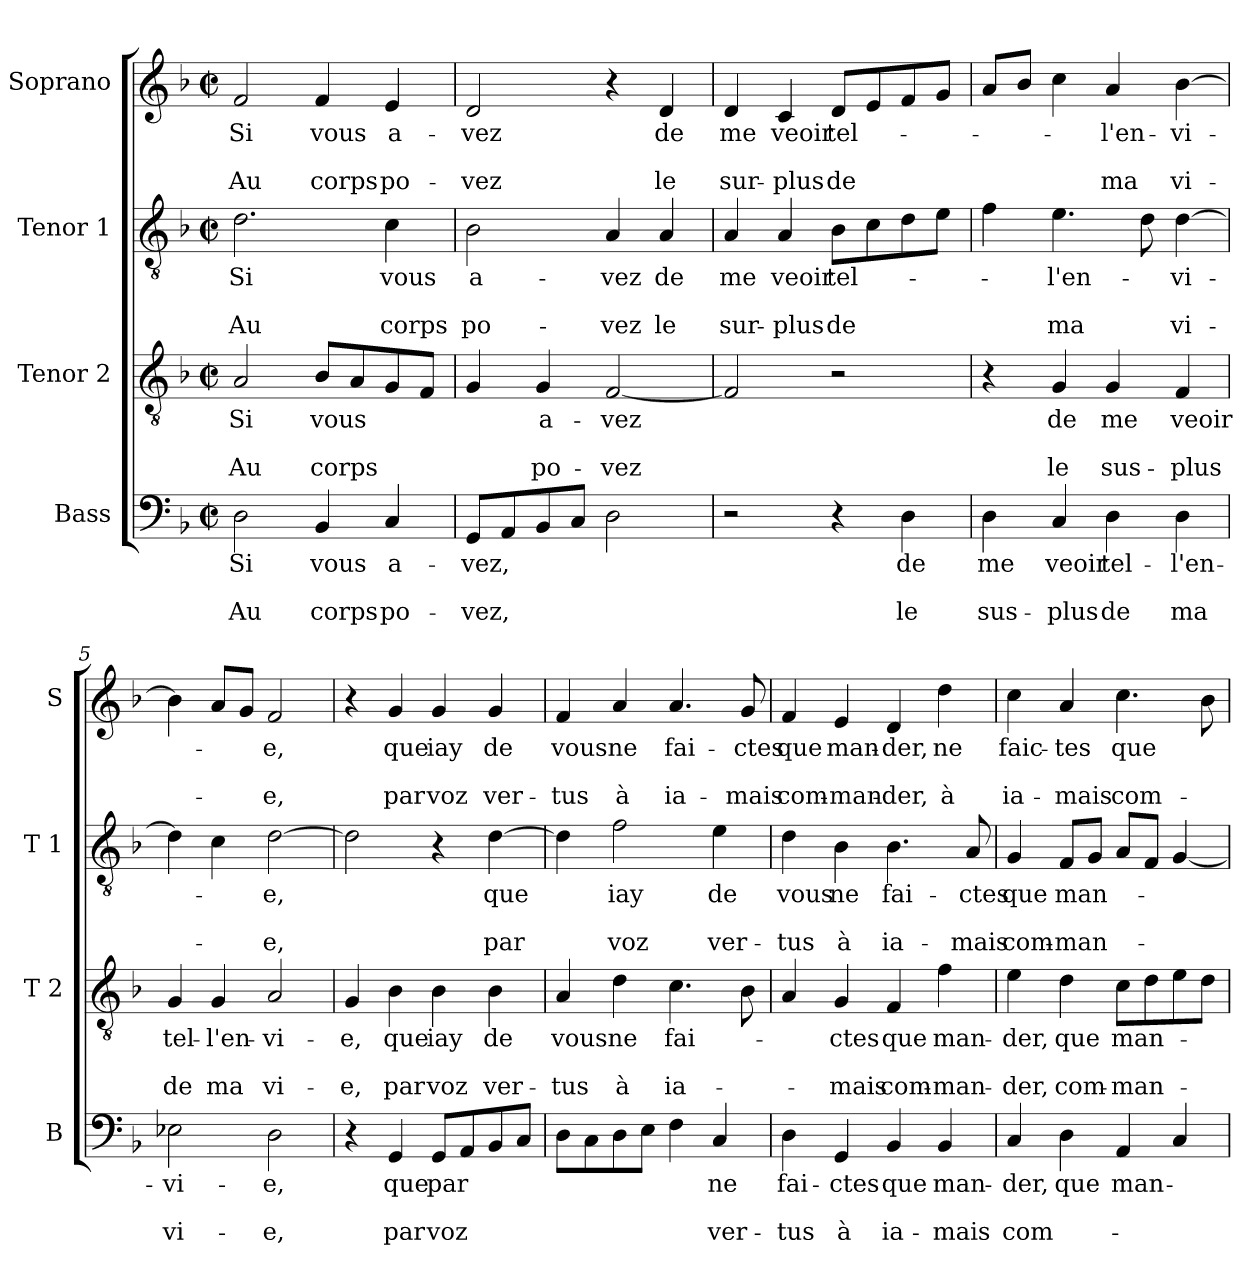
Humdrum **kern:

**kern	**text	**text	**text	**kern	**text	**text	**text	**kern	**text	**text	**text	**kern	**text	**text	**text
*part4	*part4	*part4	*part4	*part3	*part3	*part3	*part3	*part2	*part2	*part2	*part2	*part1	*part1	*part1	*part1
*staff4	*staff4	*staff4	*staff4	*staff3	*staff3	*staff3	*staff3	*staff2	*staff2	*staff2	*staff2	*staff1	*staff1	*staff1	*staff1
*I"Bass	*	*	*	*I"Tenor 2	*	*	*	*I"Tenor 1	*	*	*	*I"Soprano	*	*	*
*I'B	*	*	*	*I'T 2	*	*	*	*I'T 1	*	*	*	*I'S	*	*	*
*clefF4	*	*	*	*clefGv2	*	*	*	*clefGv2	*	*	*	*clefG2	*	*	*
*k[b-]	*	*	*	*k[b-]	*	*	*	*k[b-]	*	*	*	*k[b-]	*	*	*
*F:	*	*	*	*F:	*	*	*	*F:	*	*	*	*F:	*	*	*
*M2/2	*	*	*	*M2/2	*	*	*	*M2/2	*	*	*	*M2/2	*	*	*
*met(c|)	*	*	*	*met(c|)	*	*	*	*met(c|)	*	*	*	*met(c|)	*	*	*
=1	=1	=1	=1	=1	=1	=1	=1	=1	=1	=1	=1	=1	=1	=1	=1
!	!LO:LY:b	!	!LO:LY:b	!	!LO:LY:b	!	!LO:LY:b	!	!LO:LY:b	!	!LO:LY:b	!	!LO:LY:b	!	!LO:LY:b
2D\	Si	.	Au	2A/	Si	.	Au	2.d\	Si	.	Au	2f/	Si	.	Au
!	!LO:LY:b	!	!LO:LY:b	!	!LO:LY:b	!	!LO:LY:b	!	!	!	!	!	!LO:LY:b	!	!LO:LY:b
4BB-/	vous	.	corps	8B-/L	vous	.	corps	.	.	.	.	4f/	vous	.	corps
.	.	.	.	8A/	.	.	.	.	.	.	.	.	.	.	.
!	!LO:LY:b	!	!LO:LY:b	!	!	!	!	!	!LO:LY:b	!	!LO:LY:b	!	!LO:LY:b	!	!LO:LY:b
4C/	a-	.	po-	8G/	.	.	.	4c\	vous	.	corps	4e/	a-	.	po-
.	.	.	.	8F/J	.	.	.	.	.	.	.	.	.	.	.
=2	=2	=2	=2	=2	=2	=2	=2	=2	=2	=2	=2	=2	=2	=2	=2
!	!LO:LY:b	!	!LO:LY:b	!	!	!	!	!	!LO:LY:b	!	!LO:LY:b	!	!LO:LY:b	!	!LO:LY:b
8GG/L	-vez,	.	-vez,	4G/	.	.	.	2B-\	a-	.	po-	2d/	-vez	.	-vez
8AA/	.	.	.	.	.	.	.	.	.	.	.	.	.	.	.
!	!	!	!	!	!LO:LY:b	!	!LO:LY:b	!	!	!	!	!	!	!	!
8BB-/	.	.	.	4G/	a-	.	po-	.	.	.	.	.	.	.	.
8C/J	.	.	.	.	.	.	.	.	.	.	.	.	.	.	.
!	!	!	!	!	!LO:LY:b	!	!LO:LY:b	!	!LO:LY:b	!	!LO:LY:b	!	!	!	!
2D\	.	.	.	[2F/	-vez	.	-vez	4A/	-vez	.	-vez	4r	.	.	.
!	!	!	!	!	!	!	!	!	!LO:LY:b	!	!LO:LY:b	!	!LO:LY:b	!	!LO:LY:b
.	.	.	.	.	.	.	.	4A/	de	.	le	4d/	de	.	le
=3	=3	=3	=3	=3	=3	=3	=3	=3	=3	=3	=3	=3	=3	=3	=3
!	!	!	!	!	!	!	!	!	!LO:LY:b	!	!LO:LY:b	!	!LO:LY:b	!	!LO:LY:b
2r	.	.	.	2F/]	.	.	.	4A/	me	.	sur-	4d/	me	.	sur-
!	!	!	!	!	!	!	!	!	!LO:LY:b	!	!LO:LY:b	!	!LO:LY:b	!	!LO:LY:b
.	.	.	.	.	.	.	.	4A/	veoir	.	-plus	4c/	veoir	.	-plus
!	!	!	!	!	!	!	!	!	!LO:LY:b	!	!LO:LY:b	!	!LO:LY:b	!	!LO:LY:b
4r	.	.	.	2r	.	.	.	8B-\L	tel-	.	de	8d/L	tel-	.	de
.	.	.	.	.	.	.	.	8c\	.	.	.	8e/	.	.	.
!	!LO:LY:b	!	!LO:LY:b	!	!	!	!	!	!	!	!	!	!	!	!
4D\	de	.	le	.	.	.	.	8d\	.	.	.	8f/	.	.	.
.	.	.	.	.	.	.	.	8e\J	.	.	.	8g/J	.	.	.
=4	=4	=4	=4	=4	=4	=4	=4	=4	=4	=4	=4	=4	=4	=4	=4
!	!LO:LY:b	!	!LO:LY:b	!	!	!	!	!	!	!	!	!	!	!	!
4D\	me	.	sus-	4r	.	.	.	4f\	.	.	.	8a/L	.	.	.
.	.	.	.	.	.	.	.	.	.	.	.	8b-/J	.	.	.
!	!LO:LY:b	!	!LO:LY:b	!	!LO:LY:b	!	!LO:LY:b	!	!LO:LY:b	!	!LO:LY:b	!	!	!	!
4C/	veoir	.	-plus	4G/	de	.	le	4.e\	-l'en-	.	ma	4cc\	.	.	.
!	!LO:LY:b	!	!LO:LY:b	!	!LO:LY:b	!	!LO:LY:b	!	!	!	!	!	!LO:LY:b	!	!LO:LY:b
4D\	tel-	.	de	4G/	me	.	sus-	.	.	.	.	4a/	-l'en-	.	ma
.	.	.	.	.	.	.	.	8d\	.	.	.	.	.	.	.
!	!LO:LY:b	!	!LO:LY:b	!	!LO:LY:b	!	!LO:LY:b	!	!LO:LY:b	!	!LO:LY:b	!	!LO:LY:b	!	!LO:LY:b
4D\	-l'en-	.	ma	4F/	veoir	.	-plus	[4d\	-vi-	.	vi-	[4b-\	-vi-	.	vi-
=5	=5	=5	=5	=5	=5	=5	=5	=5	=5	=5	=5	=5	=5	=5	=5
!	!LO:LY:b	!	!LO:LY:b	!	!LO:LY:b	!	!LO:LY:b	!	!	!	!	!	!	!	!
2E-X\	-vi-	.	vi-	4G/	tel-	.	de	4d\]	.	.	.	4b-\]	.	.	.
!	!	!	!	!	!LO:LY:b	!	!LO:LY:b	!	!	!	!	!	!	!	!
.	.	.	.	4G/	-l'en-	.	ma	4c\	.	.	.	8a/L	.	.	.
.	.	.	.	.	.	.	.	.	.	.	.	8g/J	.	.	.
!	!LO:LY:b	!	!LO:LY:b	!	!LO:LY:b	!	!LO:LY:b	!	!LO:LY:b	!	!LO:LY:b	!	!LO:LY:b	!	!LO:LY:b
2D\	-e,	.	-e,	2A/	-vi-	.	vi-	[2d\	-e,	.	-e,	2f/	-e,	.	-e,
!!LO:LB:g=z
=6	=6	=6	=6	=6	=6	=6	=6	=6	=6	=6	=6	=6	=6	=6	=6
!	!	!	!	!	!LO:LY:b	!	!LO:LY:b	!	!	!	!	!	!	!	!
4r	.	.	.	4G/	-e,	.	-e,	2d\]	.	.	.	4r	.	.	.
!	!LO:LY:b	!	!LO:LY:b	!	!LO:LY:b	!	!LO:LY:b	!	!	!	!	!	!LO:LY:b	!	!LO:LY:b
4GG/	que	.	par	4B-\	que	.	par	.	.	.	.	4g/	que	.	par
!	!LO:LY:b	!	!LO:LY:b	!	!LO:LY:b	!	!LO:LY:b	!	!	!	!	!	!LO:LY:b	!	!LO:LY:b
8GG/L	par	.	voz	4B-\	iay	.	voz	4r	.	.	.	4g/	iay	.	voz
8AA/	.	.	.	.	.	.	.	.	.	.	.	.	.	.	.
!	!	!	!	!	!LO:LY:b	!	!LO:LY:b	!	!LO:LY:b	!	!LO:LY:b	!	!LO:LY:b	!	!LO:LY:b
8BB-/	.	.	.	4B-\	de	.	ver-	[4d\	que	.	par	4g/	de	.	ver-
8C/J	.	.	.	.	.	.	.	.	.	.	.	.	.	.	.
=7	=7	=7	=7	=7	=7	=7	=7	=7	=7	=7	=7	=7	=7	=7	=7
!	!	!	!	!	!LO:LY:b	!	!LO:LY:b	!	!	!	!	!	!LO:LY:b	!	!LO:LY:b
8D\L	.	.	.	4A/	vous	.	-tus	4d\]	.	.	.	4f/	vous	.	-tus
8C\	.	.	.	.	.	.	.	.	.	.	.	.	.	.	.
!	!	!	!	!	!LO:LY:b	!	!LO:LY:b	!	!LO:LY:b	!	!LO:LY:b	!	!LO:LY:b	!	!LO:LY:b
8D\	.	.	.	4d\	ne	.	à	2f\	iay	.	voz	4a/	ne	.	à
8E\J	.	.	.	.	.	.	.	.	.	.	.	.	.	.	.
!	!	!	!	!	!LO:LY:b	!	!LO:LY:b	!	!	!	!	!	!LO:LY:b	!	!LO:LY:b
4F\	.	.	.	4.c\	fai-	.	ia-	.	.	.	.	4.a/	fai-	.	ia-
!	!LO:LY:b	!	!LO:LY:b	!	!	!	!	!	!LO:LY:b	!	!LO:LY:b	!	!	!	!
4C/	ne	.	ver-	.	.	.	.	4e\	de	.	ver-	.	.	.	.
!	!	!	!	!	!	!	!	!	!	!	!	!	!LO:LY:b	!	!LO:LY:b
.	.	.	.	8B-\	.	.	.	.	.	.	.	8g/	-ctes	.	-mais
=8	=8	=8	=8	=8	=8	=8	=8	=8	=8	=8	=8	=8	=8	=8	=8
!	!LO:LY:b	!	!LO:LY:b	!	!	!	!	!	!LO:LY:b	!	!LO:LY:b	!	!LO:LY:b	!	!LO:LY:b
4D\	fai-	.	-tus	4A/	.	.	.	4d\	vous	.	-tus	4f/	que	.	com-
!	!LO:LY:b	!	!LO:LY:b	!	!LO:LY:b	!	!LO:LY:b	!	!LO:LY:b	!	!LO:LY:b	!	!LO:LY:b	!	!LO:LY:b
4GG/	-ctes	.	à	4G/	-ctes	.	-mais	4B-\	ne	.	à	4e/	man-	.	-man-
!	!LO:LY:b	!	!LO:LY:b	!	!LO:LY:b	!	!LO:LY:b	!	!LO:LY:b	!	!LO:LY:b	!	!LO:LY:b	!	!LO:LY:b
4BB-/	que	.	ia-	4F/	que	.	com-	4.B-\	fai-	.	ia-	4d/	-der,	.	-der,
!	!LO:LY:b	!	!LO:LY:b	!	!LO:LY:b	!	!LO:LY:b	!	!	!	!	!	!LO:LY:b	!	!LO:LY:b
4BB-/	man-	.	-mais	4f\	man-	.	-man-	.	.	.	.	4dd\	ne	.	à
!	!	!	!	!	!	!	!	!	!LO:LY:b	!	!LO:LY:b	!	!	!	!
.	.	.	.	.	.	.	.	8A/	-ctes	.	-mais	.	.	.	.
=9	=9	=9	=9	=9	=9	=9	=9	=9	=9	=9	=9	=9	=9	=9	=9
!	!LO:LY:b	!	!LO:LY:b	!	!LO:LY:b	!	!LO:LY:b	!	!LO:LY:b	!	!LO:LY:b	!	!LO:LY:b	!	!LO:LY:b
4C/	-der,	.	com-	4e\	-der,	.	-der,	4G/	que	.	com-	4cc\	faic-	.	ia-
!	!LO:LY:b	!	!	!	!LO:LY:b	!	!LO:LY:b	!	!LO:LY:b	!	!LO:LY:b	!	!LO:LY:b	!	!LO:LY:b
4D\	que	.	.	4d\	que	.	com-	8F/L	man-	.	-man-	4a/	-tes	.	-mais
.	.	.	.	.	.	.	.	8G/J	.	.	.	.	.	.	.
!	!LO:LY:b	!	!	!	!LO:LY:b	!	!LO:LY:b	!	!	!	!	!	!LO:LY:b	!	!LO:LY:b
4AA/	man-	.	.	8c\L	man-	.	-man-	8A/L	.	.	.	4.cc\	que	.	com-
.	.	.	.	8d\	.	.	.	8F/J	.	.	.	.	.	.	.
4C/	.	.	.	8e\	.	.	.	[4G/	.	.	.	.	.	.	.
.	.	.	.	8d\J	.	.	.	.	.	.	.	8b-\	.	.	.
=	=	=	=	=	=	=	=	=	=	=	=	=	=	=	=
*-	*-	*-	*-	*-	*-	*-	*-	*-	*-	*-	*-	*-	*-	*-	*-
